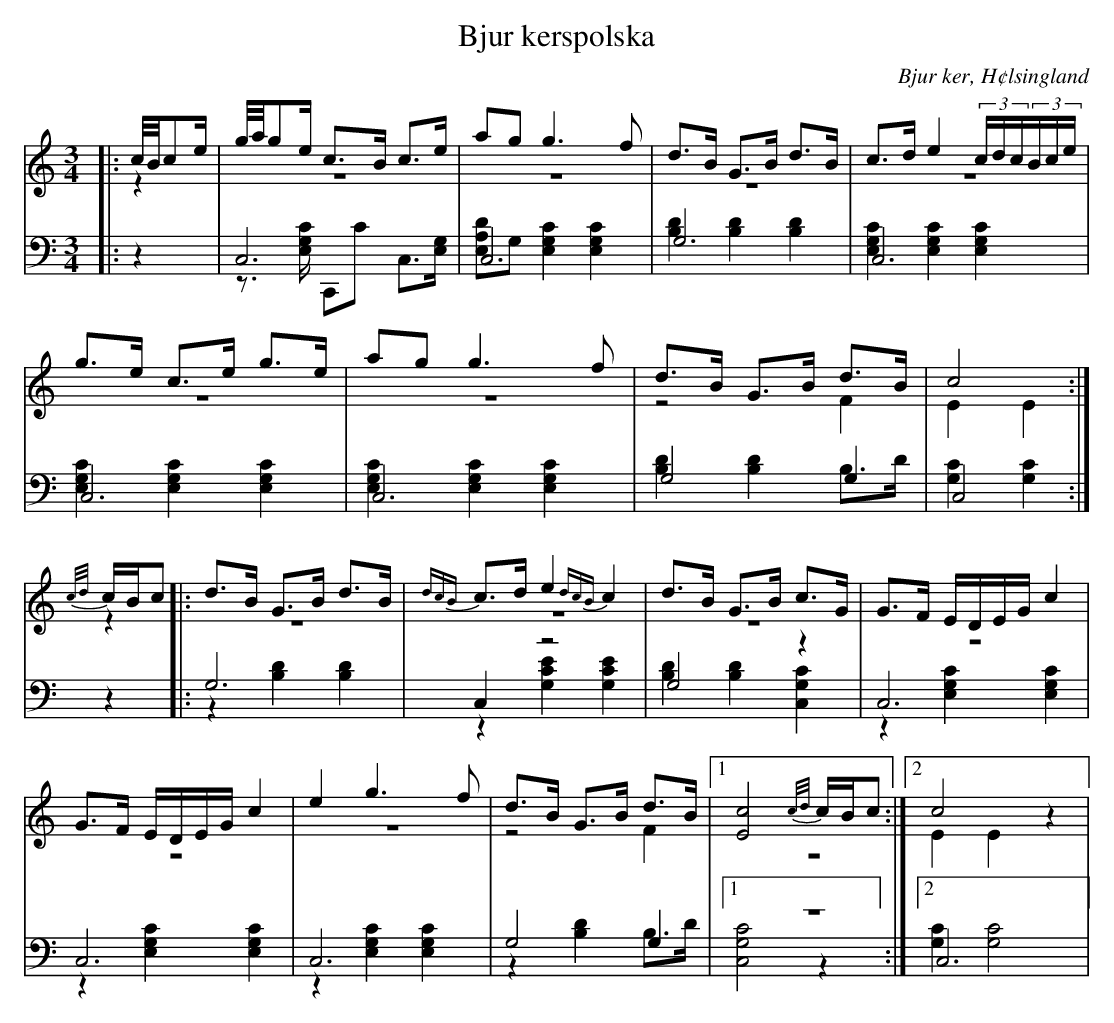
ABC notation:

X:1
T: Bjur kerspolska
O: Bjur ker, H¢lsingland
M: 3/4
L: 1/8
K: C
V:1
V:2 merge
V:3
V:4 merge
V:1
|:c//B//ce/|g//a//ge/ c>B c>e|ag g3 f|d>B G>B d>B|c>d e2 (3c/d/c/(3B/c/e/|
g>e c>e g>e|ag g3 f|d>B G>B d>B|c4:|
{c/d/}c/B/c |:d>B G>B d>B|{dcB}c>d e2 {dcB}c2|d>B G>B c>G|G>F E/D/E/G/ c2|
G>F E/D/E/G/ c2|e2 g3 f|d>B G>B d>B|1 [E4c4] {c/d/}c/B/c:|2 c4 z2|
V:2
|:z2|z6|z6|z6|z6|
z6|z6|z4 F2|E2 E2:|
z2|:z6|z6|z6|z6|
 z6|z6|z4 F2|1 z6:|2 E2 E2 z2|
V:3 clef=bass
|:z2|C,6|C,6|G,6|C,6|
C,6|C,6|G,4 G,2|C,4:|
z2|:G,6|C,2 z4|G,4 z2|C,6|
 C,6|C,6|G,4 G,2|1 z6:|2 C,6|
V:4 clef=bass
|:z2|z>[E,G,C] C,,C C,>[E,G,]|[E,A,D]G, [E,2G,2C2] [E,2G,2C2]|[B,2D2] [B,2D2] [B,2D2]|[E,2G,2C2] [E,2G,2C2] [E,2G,2C2]|
[E,2G,2C2] [E,2G,2C2] [E,2G,2C2]|[E,2G,2C2] [E,2G,2C2] [E,2G,2C2]|[B,2D2] [B,2D2] B,>D|[G,2C2][G,2C2]:|
z2|:z2 [B,2D2] [B,2D2]|z2 [G,2C2E2] [G,2C2E2]|[B,2D2][B,2D2] [C,2G,2C2]|z2 [E,2G,2C2] [E,2G,2C2]|
z2 [E,2G,2C2] [E,2G,2C2]|z2 [E,2G,2C2] [E,2G,2C2]|z2 [B,2D2] B,>D|1 [C,4G,4C4] z2:|2 [G,2C2] [G,4C4]|
